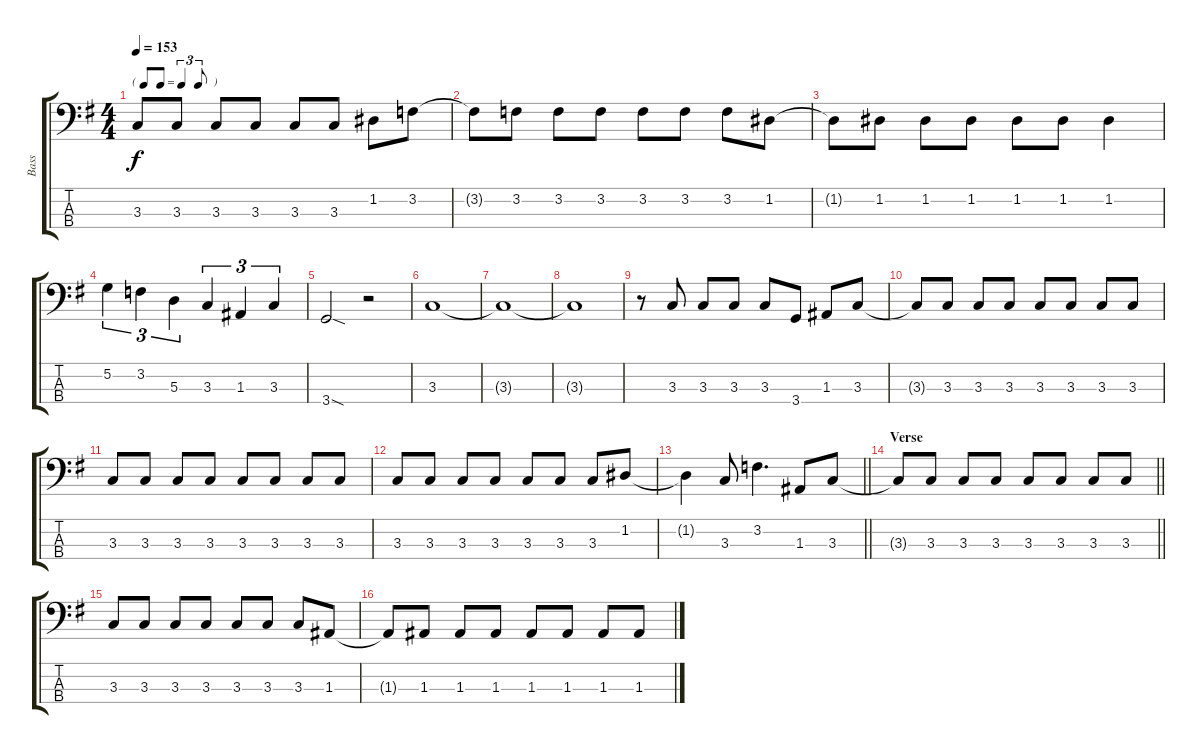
\track ("Bass" "Bass") {instrument electricbassfinger}
\staff {score tabs}
\tuning (G2 D2 A1 E1) {hide}
\ts (4 4)
\tf triplet8th
\tempo 153
\clef f4
\ks g
3.3.8{dy f} 3.3.8 3.3.8 3.3.8 3.3.8 3.3.8 1.2.8 3.2.8 |
3.2{t}.8 3.2.8 3.2.8 3.2.8 3.2.8 3.2.8 3.2.8 1.2.8 |
1.2{t}.8 1.2.8 1.2.8 1.2.8 1.2.8 1.2.8 1.2.4 |
5.2.4{tu (3 2)} 3.2.4{tu (3 2)} 5.3.4{tu (3 2)} 3.3.4{tu (3 2)} 1.3.4{tu (3 2)} 3.3.4{tu (3 2)} |
3.4{sod}.2 r.2 |
3.3.1 |
3.3{t}.1 |
3.3{t}.1 |
r.8 3.3.8 3.3.8 3.3.8 3.3.8 3.4.8 1.3.8 3.3.8 |
3.3{t}.8 3.3.8 3.3.8 3.3.8 3.3.8 3.3.8 3.3.8 3.3.8 |
3.3.8 3.3.8 3.3.8 3.3.8 3.3.8 3.3.8 3.3.8 3.3.8 |
3.3.8 3.3.8 3.3.8 3.3.8 3.3.8 3.3.8 3.3.8 1.2.8 |
\barLineRight lightlight
1.2{t}.4 3.3.8 3.2.4{d} 1.3.8 3.3.8 |
\section ("" "Verse")
\barLineRight lightlight
3.3{t}.8 3.3.8 3.3.8 3.3.8 3.3.8 3.3.8 3.3.8 3.3.8 |
3.3.8 3.3.8 3.3.8 3.3.8 3.3.8 3.3.8 3.3.8 1.3.8 |
1.3{t}.8 1.3.8 1.3.8 1.3.8 1.3.8 1.3.8 1.3.8 1.3.8
